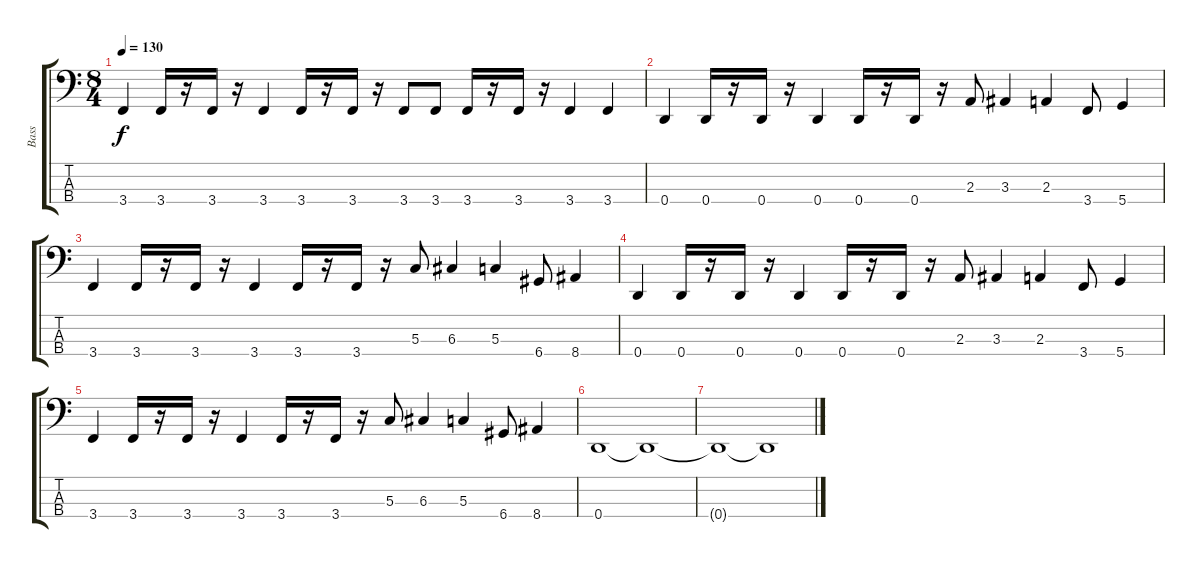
\track ("Bass" "Bass") {instrument electricbasspick}
\staff {score tabs}
\tuning (F2 C2 G1 D1) {hide}
\ts (8 4)
\tempo 130
\clef f4
\ks c
3.4.4{dy f} 3.4.16 r.16 3.4.16 r.16 3.4.4 3.4.16 r.16 3.4.16 r.16 3.4.8 3.4.8 3.4.16 r.16 3.4.16 r.16 3.4.4 3.4.4 |
0.4.4 0.4.16 r.16 0.4.16 r.16 0.4.4 0.4.16 r.16 0.4.16 r.16 2.3.8 3.3.4 2.3.4 3.4.8 5.4.4 |
3.4.4 3.4.16 r.16 3.4.16 r.16 3.4.4 3.4.16 r.16 3.4.16 r.16 5.3.8 6.3.4 5.3.4 6.4.8 8.4.4 |
0.4.4 0.4.16 r.16 0.4.16 r.16 0.4.4 0.4.16 r.16 0.4.16 r.16 2.3.8 3.3.4 2.3.4 3.4.8 5.4.4 |
3.4.4 3.4.16 r.16 3.4.16 r.16 3.4.4 3.4.16 r.16 3.4.16 r.16 5.3.8 6.3.4 5.3.4 6.4.8 8.4.4 |
0.4.1 0.4{t}.1 |
0.4{t}.1 0.4{t}.1
